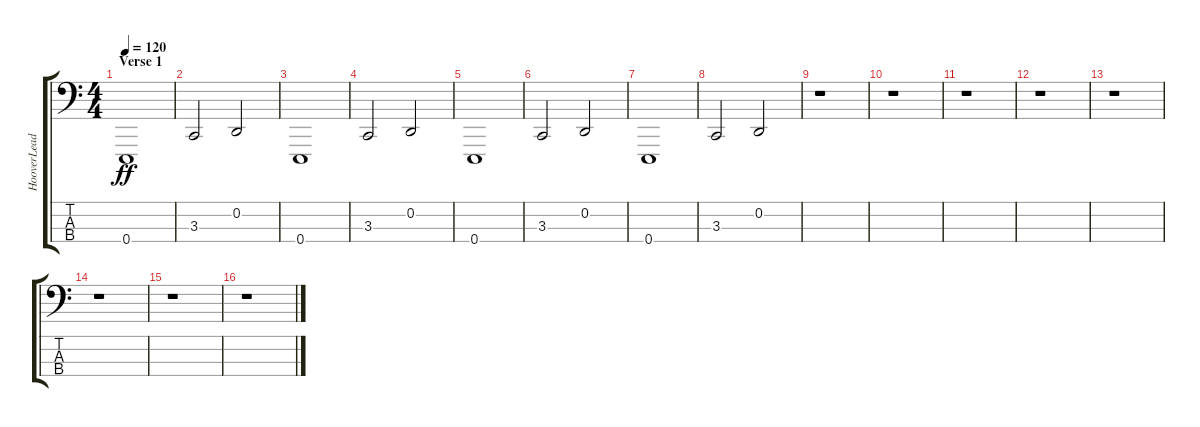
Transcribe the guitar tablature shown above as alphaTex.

\track ("HooverLead" "HooverLead") {instrument lead2sawtooth}
\staff {score tabs}
\tuning (G2 D2 A1 E1 Db-1) {hide}
\ts (4 4)
\section ("" "Verse 1")
\tempo 120
\clef f4
\ks c
0.4.1{dy ff} |
3.3.2 0.2.2 |
0.4.1 |
3.3.2 0.2.2 |
0.4.1 |
3.3.2 0.2.2 |
0.4.1 |
3.3.2 0.2.2 |
r.1 |
r.1 |
r.1 |
r.1 |
r.1 |
r.1 |
r.1 |
r.1
